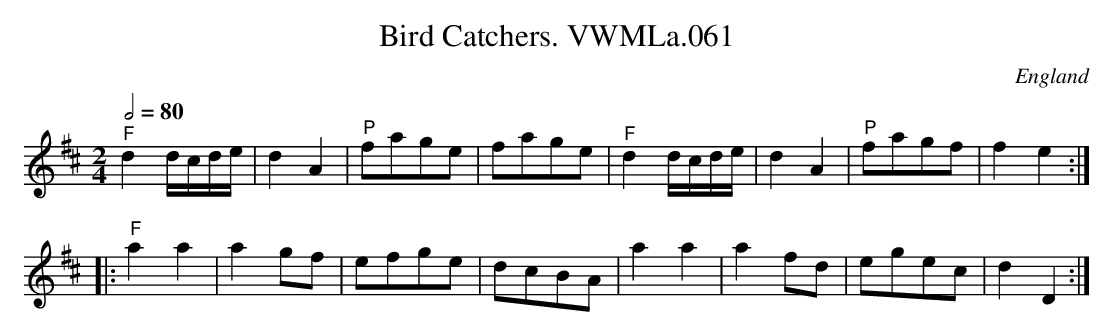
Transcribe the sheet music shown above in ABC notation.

X:1
T:Bird Catchers. VWMLa.061
O:England
M:2/4
L:1/8
Q:2/4=80
K:D major
"^F"d2d/c/d/e/|d2A2|"P"fage|fage|\
"^F"d2d/c/d/e/|d2A2|"P"fagf|f2e2:|
|:"^F"a2a2|a2gf|efge|dcBA|\
a2a2|a2fd|egec|d2D2:|
